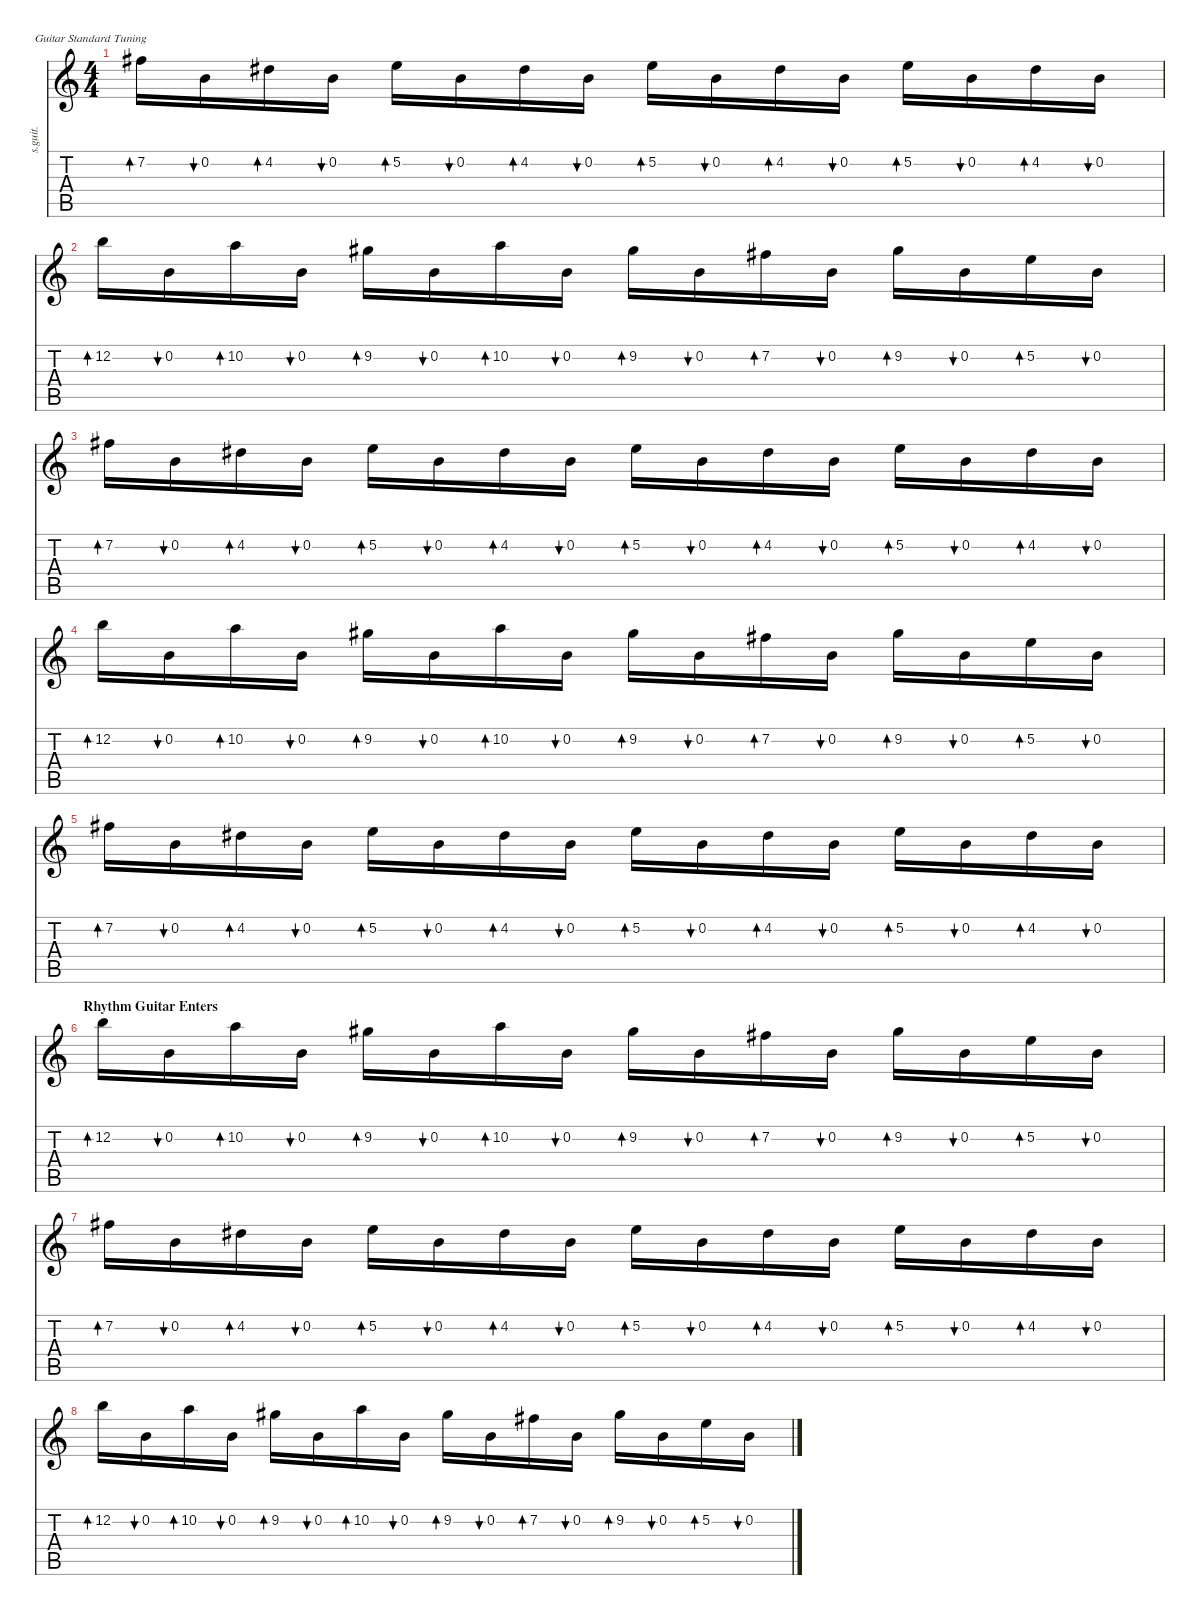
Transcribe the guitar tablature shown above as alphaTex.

\defaultSystemsLayout 4
\hideDynamics
\bracketExtendMode nobrackets
\track ("Angus Young - Lead Guitar" "s.guit.") {instrument distortionguitar}
\staff {score tabs}
\tuning (E4 B3 G3 D3 A2 E2)
\ts (4 4)
\tempo (134 hide)
\clef g2
\ks c
7.2{acc #}.16{bd 30 lyrics (0 "") lyrics (1 "") lyrics (2 "") lyrics (3 "") lyrics (4 "") dy f} 0.2.16{bu 30 lyrics (0 "") lyrics (1 "") lyrics (2 "") lyrics (3 "") lyrics (4 "")} 4.2{acc #}.16{bd 30 lyrics (0 "") lyrics (1 "") lyrics (2 "") lyrics (3 "") lyrics (4 "")} 0.2.16{bu 30 lyrics (0 "") lyrics (1 "") lyrics (2 "") lyrics (3 "") lyrics (4 "")} 5.2.16{bd 30 lyrics (0 "") lyrics (1 "") lyrics (2 "") lyrics (3 "") lyrics (4 "")} 0.2.16{bu 30 lyrics (0 "") lyrics (1 "") lyrics (2 "") lyrics (3 "") lyrics (4 "")} 4.2{acc #}.16{bd 30 lyrics (0 "") lyrics (1 "") lyrics (2 "") lyrics (3 "") lyrics (4 "")} 0.2.16{bu 30 lyrics (0 "") lyrics (1 "") lyrics (2 "") lyrics (3 "") lyrics (4 "")} 5.2.16{bd 30 lyrics (0 "") lyrics (1 "") lyrics (2 "") lyrics (3 "") lyrics (4 "")} 0.2.16{bu 30 lyrics (0 "") lyrics (1 "") lyrics (2 "") lyrics (3 "") lyrics (4 "")} 4.2{acc #}.16{bd 30 lyrics (0 "") lyrics (1 "") lyrics (2 "") lyrics (3 "") lyrics (4 "")} 0.2.16{bu 30 lyrics (0 "") lyrics (1 "") lyrics (2 "") lyrics (3 "") lyrics (4 "")} 5.2.16{bd 30 lyrics (0 "") lyrics (1 "") lyrics (2 "") lyrics (3 "") lyrics (4 "")} 0.2.16{bu 30 lyrics (0 "") lyrics (1 "") lyrics (2 "") lyrics (3 "") lyrics (4 "")} 4.2{acc #}.16{bd 30 lyrics (0 "") lyrics (1 "") lyrics (2 "") lyrics (3 "") lyrics (4 "")} 0.2.16{bu 30 lyrics (0 "") lyrics (1 "") lyrics (2 "") lyrics (3 "") lyrics (4 "")} |
12.2.16{bd 30 lyrics (0 "") lyrics (1 "") lyrics (2 "") lyrics (3 "") lyrics (4 "")} 0.2.16{bu 30 lyrics (0 "") lyrics (1 "") lyrics (2 "") lyrics (3 "") lyrics (4 "")} 10.2.16{bd 30 lyrics (0 "") lyrics (1 "") lyrics (2 "") lyrics (3 "") lyrics (4 "")} 0.2.16{bu 30 lyrics (0 "") lyrics (1 "") lyrics (2 "") lyrics (3 "") lyrics (4 "")} 9.2{acc #}.16{bd 30 lyrics (0 "") lyrics (1 "") lyrics (2 "") lyrics (3 "") lyrics (4 "")} 0.2.16{bu 30 lyrics (0 "") lyrics (1 "") lyrics (2 "") lyrics (3 "") lyrics (4 "")} 10.2.16{bd 30 lyrics (0 "") lyrics (1 "") lyrics (2 "") lyrics (3 "") lyrics (4 "")} 0.2.16{bu 30 lyrics (0 "") lyrics (1 "") lyrics (2 "") lyrics (3 "") lyrics (4 "")} 9.2{acc #}.16{bd 30 lyrics (0 "") lyrics (1 "") lyrics (2 "") lyrics (3 "") lyrics (4 "")} 0.2.16{bu 30 lyrics (0 "") lyrics (1 "") lyrics (2 "") lyrics (3 "") lyrics (4 "")} 7.2{acc #}.16{bd 30 lyrics (0 "") lyrics (1 "") lyrics (2 "") lyrics (3 "") lyrics (4 "")} 0.2.16{bu 30 lyrics (0 "") lyrics (1 "") lyrics (2 "") lyrics (3 "") lyrics (4 "")} 9.2{acc #}.16{bd 30 lyrics (0 "") lyrics (1 "") lyrics (2 "") lyrics (3 "") lyrics (4 "")} 0.2.16{bu 30 lyrics (0 "") lyrics (1 "") lyrics (2 "") lyrics (3 "") lyrics (4 "")} 5.2.16{bd 30 lyrics (0 "") lyrics (1 "") lyrics (2 "") lyrics (3 "") lyrics (4 "")} 0.2.16{bu 30 lyrics (0 "") lyrics (1 "") lyrics (2 "") lyrics (3 "") lyrics (4 "")} |
7.2{acc #}.16{bd 30 lyrics (0 "") lyrics (1 "") lyrics (2 "") lyrics (3 "") lyrics (4 "")} 0.2.16{bu 30 lyrics (0 "") lyrics (1 "") lyrics (2 "") lyrics (3 "") lyrics (4 "")} 4.2{acc #}.16{bd 30 lyrics (0 "") lyrics (1 "") lyrics (2 "") lyrics (3 "") lyrics (4 "")} 0.2.16{bu 30 lyrics (0 "") lyrics (1 "") lyrics (2 "") lyrics (3 "") lyrics (4 "")} 5.2.16{bd 30 lyrics (0 "") lyrics (1 "") lyrics (2 "") lyrics (3 "") lyrics (4 "")} 0.2.16{bu 30 lyrics (0 "") lyrics (1 "") lyrics (2 "") lyrics (3 "") lyrics (4 "")} 4.2{acc #}.16{bd 30 lyrics (0 "") lyrics (1 "") lyrics (2 "") lyrics (3 "") lyrics (4 "")} 0.2.16{bu 30 lyrics (0 "") lyrics (1 "") lyrics (2 "") lyrics (3 "") lyrics (4 "")} 5.2.16{bd 30 lyrics (0 "") lyrics (1 "") lyrics (2 "") lyrics (3 "") lyrics (4 "")} 0.2.16{bu 30 lyrics (0 "") lyrics (1 "") lyrics (2 "") lyrics (3 "") lyrics (4 "")} 4.2{acc #}.16{bd 30 lyrics (0 "") lyrics (1 "") lyrics (2 "") lyrics (3 "") lyrics (4 "")} 0.2.16{bu 30 lyrics (0 "") lyrics (1 "") lyrics (2 "") lyrics (3 "") lyrics (4 "")} 5.2.16{bd 30 lyrics (0 "") lyrics (1 "") lyrics (2 "") lyrics (3 "") lyrics (4 "")} 0.2.16{bu 30 lyrics (0 "") lyrics (1 "") lyrics (2 "") lyrics (3 "") lyrics (4 "")} 4.2{acc #}.16{bd 30 lyrics (0 "") lyrics (1 "") lyrics (2 "") lyrics (3 "") lyrics (4 "")} 0.2.16{bu 30 lyrics (0 "") lyrics (1 "") lyrics (2 "") lyrics (3 "") lyrics (4 "")} |
12.2.16{bd 30 lyrics (0 "") lyrics (1 "") lyrics (2 "") lyrics (3 "") lyrics (4 "")} 0.2.16{bu 30 lyrics (0 "") lyrics (1 "") lyrics (2 "") lyrics (3 "") lyrics (4 "")} 10.2.16{bd 30 lyrics (0 "") lyrics (1 "") lyrics (2 "") lyrics (3 "") lyrics (4 "")} 0.2.16{bu 30 lyrics (0 "") lyrics (1 "") lyrics (2 "") lyrics (3 "") lyrics (4 "")} 9.2{acc #}.16{bd 30 lyrics (0 "") lyrics (1 "") lyrics (2 "") lyrics (3 "") lyrics (4 "")} 0.2.16{bu 30 lyrics (0 "") lyrics (1 "") lyrics (2 "") lyrics (3 "") lyrics (4 "")} 10.2.16{bd 30 lyrics (0 "") lyrics (1 "") lyrics (2 "") lyrics (3 "") lyrics (4 "")} 0.2.16{bu 30 lyrics (0 "") lyrics (1 "") lyrics (2 "") lyrics (3 "") lyrics (4 "")} 9.2{acc #}.16{bd 30 lyrics (0 "") lyrics (1 "") lyrics (2 "") lyrics (3 "") lyrics (4 "")} 0.2.16{bu 30 lyrics (0 "") lyrics (1 "") lyrics (2 "") lyrics (3 "") lyrics (4 "")} 7.2{acc #}.16{bd 30 lyrics (0 "") lyrics (1 "") lyrics (2 "") lyrics (3 "") lyrics (4 "")} 0.2.16{bu 30 lyrics (0 "") lyrics (1 "") lyrics (2 "") lyrics (3 "") lyrics (4 "")} 9.2{acc #}.16{bd 30 lyrics (0 "") lyrics (1 "") lyrics (2 "") lyrics (3 "") lyrics (4 "")} 0.2.16{bu 30 lyrics (0 "") lyrics (1 "") lyrics (2 "") lyrics (3 "") lyrics (4 "")} 5.2.16{bd 30 lyrics (0 "") lyrics (1 "") lyrics (2 "") lyrics (3 "") lyrics (4 "")} 0.2.16{bu 30 lyrics (0 "") lyrics (1 "") lyrics (2 "") lyrics (3 "") lyrics (4 "")} |
7.2{acc #}.16{bd 30 lyrics (0 "") lyrics (1 "") lyrics (2 "") lyrics (3 "") lyrics (4 "")} 0.2.16{bu 30 lyrics (0 "") lyrics (1 "") lyrics (2 "") lyrics (3 "") lyrics (4 "")} 4.2{acc #}.16{bd 30 lyrics (0 "") lyrics (1 "") lyrics (2 "") lyrics (3 "") lyrics (4 "")} 0.2.16{bu 30 lyrics (0 "") lyrics (1 "") lyrics (2 "") lyrics (3 "") lyrics (4 "")} 5.2.16{bd 30 lyrics (0 "") lyrics (1 "") lyrics (2 "") lyrics (3 "") lyrics (4 "")} 0.2.16{bu 30 lyrics (0 "") lyrics (1 "") lyrics (2 "") lyrics (3 "") lyrics (4 "")} 4.2{acc #}.16{bd 30 lyrics (0 "") lyrics (1 "") lyrics (2 "") lyrics (3 "") lyrics (4 "")} 0.2.16{bu 30 lyrics (0 "") lyrics (1 "") lyrics (2 "") lyrics (3 "") lyrics (4 "")} 5.2.16{bd 30 lyrics (0 "") lyrics (1 "") lyrics (2 "") lyrics (3 "") lyrics (4 "")} 0.2.16{bu 30 lyrics (0 "") lyrics (1 "") lyrics (2 "") lyrics (3 "") lyrics (4 "")} 4.2{acc #}.16{bd 30 lyrics (0 "") lyrics (1 "") lyrics (2 "") lyrics (3 "") lyrics (4 "")} 0.2.16{bu 30 lyrics (0 "") lyrics (1 "") lyrics (2 "") lyrics (3 "") lyrics (4 "")} 5.2.16{bd 30 lyrics (0 "") lyrics (1 "") lyrics (2 "") lyrics (3 "") lyrics (4 "")} 0.2.16{bu 30 lyrics (0 "") lyrics (1 "") lyrics (2 "") lyrics (3 "") lyrics (4 "")} 4.2{acc #}.16{bd 30 lyrics (0 "") lyrics (1 "") lyrics (2 "") lyrics (3 "") lyrics (4 "")} 0.2.16{bu 30 lyrics (0 "") lyrics (1 "") lyrics (2 "") lyrics (3 "") lyrics (4 "")} |
\section ("" "Rhythm Guitar Enters")
12.2.16{bd 30 lyrics (0 "") lyrics (1 "") lyrics (2 "") lyrics (3 "") lyrics (4 "")} 0.2.16{bu 30 lyrics (0 "") lyrics (1 "") lyrics (2 "") lyrics (3 "") lyrics (4 "")} 10.2.16{bd 30 lyrics (0 "") lyrics (1 "") lyrics (2 "") lyrics (3 "") lyrics (4 "")} 0.2.16{bu 30 lyrics (0 "") lyrics (1 "") lyrics (2 "") lyrics (3 "") lyrics (4 "")} 9.2{acc #}.16{bd 30 lyrics (0 "") lyrics (1 "") lyrics (2 "") lyrics (3 "") lyrics (4 "")} 0.2.16{bu 30 lyrics (0 "") lyrics (1 "") lyrics (2 "") lyrics (3 "") lyrics (4 "")} 10.2.16{bd 30 lyrics (0 "") lyrics (1 "") lyrics (2 "") lyrics (3 "") lyrics (4 "")} 0.2.16{bu 30 lyrics (0 "") lyrics (1 "") lyrics (2 "") lyrics (3 "") lyrics (4 "")} 9.2{acc #}.16{bd 30 lyrics (0 "") lyrics (1 "") lyrics (2 "") lyrics (3 "") lyrics (4 "")} 0.2.16{bu 30 lyrics (0 "") lyrics (1 "") lyrics (2 "") lyrics (3 "") lyrics (4 "")} 7.2{acc #}.16{bd 30 lyrics (0 "") lyrics (1 "") lyrics (2 "") lyrics (3 "") lyrics (4 "")} 0.2.16{bu 30 lyrics (0 "") lyrics (1 "") lyrics (2 "") lyrics (3 "") lyrics (4 "")} 9.2{acc #}.16{bd 30 lyrics (0 "") lyrics (1 "") lyrics (2 "") lyrics (3 "") lyrics (4 "")} 0.2.16{bu 30 lyrics (0 "") lyrics (1 "") lyrics (2 "") lyrics (3 "") lyrics (4 "")} 5.2.16{bd 30 lyrics (0 "") lyrics (1 "") lyrics (2 "") lyrics (3 "") lyrics (4 "")} 0.2.16{bu 30 lyrics (0 "") lyrics (1 "") lyrics (2 "") lyrics (3 "") lyrics (4 "")} |
7.2{acc #}.16{bd 30 lyrics (0 "") lyrics (1 "") lyrics (2 "") lyrics (3 "") lyrics (4 "")} 0.2.16{bu 30 lyrics (0 "") lyrics (1 "") lyrics (2 "") lyrics (3 "") lyrics (4 "")} 4.2{acc #}.16{bd 30 lyrics (0 "") lyrics (1 "") lyrics (2 "") lyrics (3 "") lyrics (4 "")} 0.2.16{bu 30 lyrics (0 "") lyrics (1 "") lyrics (2 "") lyrics (3 "") lyrics (4 "")} 5.2.16{bd 30 lyrics (0 "") lyrics (1 "") lyrics (2 "") lyrics (3 "") lyrics (4 "")} 0.2.16{bu 30 lyrics (0 "") lyrics (1 "") lyrics (2 "") lyrics (3 "") lyrics (4 "")} 4.2{acc #}.16{bd 30 lyrics (0 "") lyrics (1 "") lyrics (2 "") lyrics (3 "") lyrics (4 "")} 0.2.16{bu 30 lyrics (0 "") lyrics (1 "") lyrics (2 "") lyrics (3 "") lyrics (4 "")} 5.2.16{bd 30 lyrics (0 "") lyrics (1 "") lyrics (2 "") lyrics (3 "") lyrics (4 "")} 0.2.16{bu 30 lyrics (0 "") lyrics (1 "") lyrics (2 "") lyrics (3 "") lyrics (4 "")} 4.2{acc #}.16{bd 30 lyrics (0 "") lyrics (1 "") lyrics (2 "") lyrics (3 "") lyrics (4 "")} 0.2.16{bu 30 lyrics (0 "") lyrics (1 "") lyrics (2 "") lyrics (3 "") lyrics (4 "")} 5.2.16{bd 30 lyrics (0 "") lyrics (1 "") lyrics (2 "") lyrics (3 "") lyrics (4 "")} 0.2.16{bu 30 lyrics (0 "") lyrics (1 "") lyrics (2 "") lyrics (3 "") lyrics (4 "")} 4.2{acc #}.16{bd 30 lyrics (0 "") lyrics (1 "") lyrics (2 "") lyrics (3 "") lyrics (4 "")} 0.2.16{bu 30 lyrics (0 "") lyrics (1 "") lyrics (2 "") lyrics (3 "") lyrics (4 "")} |
12.2.16{bd 30 lyrics (0 "") lyrics (1 "") lyrics (2 "") lyrics (3 "") lyrics (4 "")} 0.2.16{bu 30 lyrics (0 "") lyrics (1 "") lyrics (2 "") lyrics (3 "") lyrics (4 "")} 10.2.16{bd 30 lyrics (0 "") lyrics (1 "") lyrics (2 "") lyrics (3 "") lyrics (4 "")} 0.2.16{bu 30 lyrics (0 "") lyrics (1 "") lyrics (2 "") lyrics (3 "") lyrics (4 "")} 9.2{acc #}.16{bd 30 lyrics (0 "") lyrics (1 "") lyrics (2 "") lyrics (3 "") lyrics (4 "")} 0.2.16{bu 30 lyrics (0 "") lyrics (1 "") lyrics (2 "") lyrics (3 "") lyrics (4 "")} 10.2.16{bd 30 lyrics (0 "") lyrics (1 "") lyrics (2 "") lyrics (3 "") lyrics (4 "")} 0.2.16{bu 30 lyrics (0 "") lyrics (1 "") lyrics (2 "") lyrics (3 "") lyrics (4 "")} 9.2{acc #}.16{bd 30 lyrics (0 "") lyrics (1 "") lyrics (2 "") lyrics (3 "") lyrics (4 "")} 0.2.16{bu 30 lyrics (0 "") lyrics (1 "") lyrics (2 "") lyrics (3 "") lyrics (4 "")} 7.2{acc #}.16{bd 30 lyrics (0 "") lyrics (1 "") lyrics (2 "") lyrics (3 "") lyrics (4 "")} 0.2.16{bu 30 lyrics (0 "") lyrics (1 "") lyrics (2 "") lyrics (3 "") lyrics (4 "")} 9.2{acc #}.16{bd 30 lyrics (0 "") lyrics (1 "") lyrics (2 "") lyrics (3 "") lyrics (4 "")} 0.2.16{bu 30 lyrics (0 "") lyrics (1 "") lyrics (2 "") lyrics (3 "") lyrics (4 "")} 5.2.16{bd 30 lyrics (0 "") lyrics (1 "") lyrics (2 "") lyrics (3 "") lyrics (4 "")} 0.2.16{bu 30 lyrics (0 "") lyrics (1 "") lyrics (2 "") lyrics (3 "") lyrics (4 "")}
